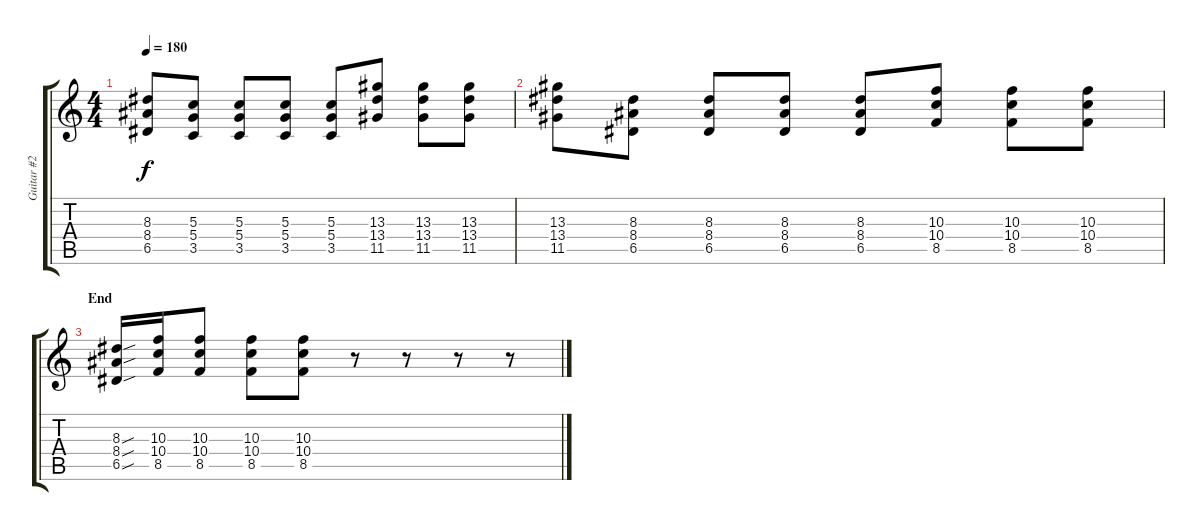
\track ("Guitar #2" "Guitar #2") {instrument overdrivenguitar}
\staff {score tabs}
\tuning (E4 B3 G3 D3 A2 E2) {hide}
\ts (4 4)
\tempo 180
\clef g2
\ks c
(8.3 8.4 6.5).8{dy f} (5.3 5.4 3.5).8 (5.3 5.4 3.5).8 (5.3 5.4 3.5).8 (5.3 5.4 3.5).8 (13.3 13.4 11.5).8 (13.3 13.4 11.5).8 (13.3 13.4 11.5).8 |
(13.3 13.4 11.5).8 (8.3 8.4 6.5).8 (8.3 8.4 6.5).8 (8.3 8.4 6.5).8 (8.3 8.4 6.5).8 (10.3 10.4 8.5).8 (10.3 10.4 8.5).8 (10.3 10.4 8.5).8 |
\section ("" "End")
(8.3{sou} 8.4{sou} 6.5{sou}).16 (10.3 10.4 8.5).16 (10.3 10.4 8.5).8 (10.3 10.4 8.5).8 (10.3 10.4 8.5).8 r.8 r.8 r.8 r.8
